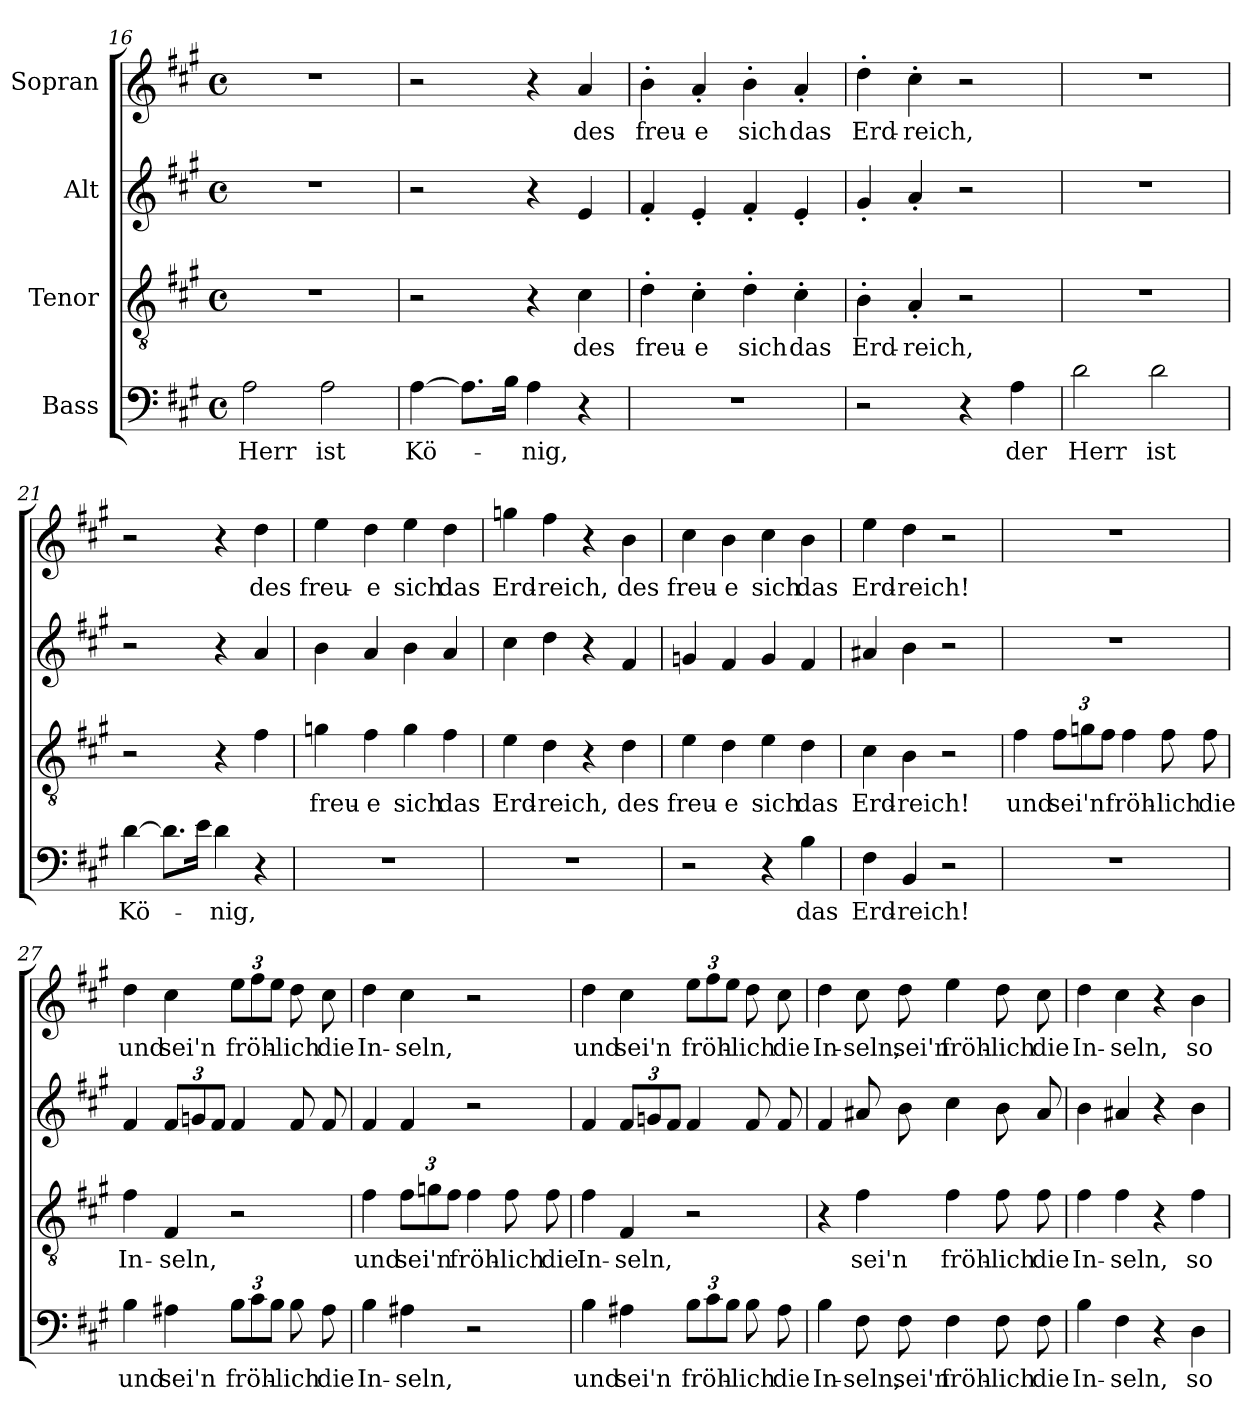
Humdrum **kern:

**kern	**text	**kern	**text	**kern	**kern	**text
*part4	*part4	*part3	*part3	*part2	*part1	*part1
*staff4	*staff4	*staff3	*staff3	*staff2	*staff1	*staff1
*I"Bass	*	*I"Tenor	*	*I"Alt	*I"Sopran	*
*clefF4	*	*clefGv2	*	*clefG2	*clefG2	*
*k[f#c#g#]	*	*k[f#c#g#]	*	*k[f#c#g#]	*k[f#c#g#]	*
*A:	*	*A:	*	*A:	*A:	*
*M4/4	*	*M4/4	*	*M4/4	*M4/4	*
*met(c)	*	*met(c)	*	*met(c)	*met(c)	*
=16	=16	=16	=16	=16	=16	=16
2A\	Herr	1r	.	1r	1r	.
2A\	ist	.	.	.	.	.
=17	=17	=17	=17	=17	=17	=17
[4A\	Kö-	2r	.	2r	2r	.
8.A\L]	.	.	.	.	.	.
16B\Jk	.	.	.	.	.	.
4A\	-nig,	4r	.	4r	4r	.
4r	.	4c#\	des	4e/	4a/	des
=18	=18	=18	=18	=18	=18	=18
1r	.	4d'\	freu-	4f#'/	4b'\	freu-
.	.	4c#'\	-e	4e'/	4a'/	-e
.	.	4d'\	sich	4f#'/	4b'\	sich
.	.	4c#'\	das	4e'/	4a'/	das
=19	=19	=19	=19	=19	=19	=19
2r	.	4B'\	Erd-	4g#'/	4dd'\	Erd-
.	.	4A'/	-reich,	4a'/	4cc#'\	-reich,
4r	.	2r	.	2r	2r	.
4A\	der	.	.	.	.	.
=20	=20	=20	=20	=20	=20	=20
2d\	Herr	1r	.	1r	1r	.
2d\	ist	.	.	.	.	.
=21	=21	=21	=21	=21	=21	=21
[4d\	Kö-	2r	.	2r	2r	.
8.d\L]	.	.	.	.	.	.
16e\Jk	.	.	.	.	.	.
4d\	-nig,	4r	.	4r	4r	.
4r	.	4f#\	.	4a/	4dd\	des
!!LO:PB:g=z
=22	=22	=22	=22	=22	=22	=22
1r	.	4gn\	freu-	4b\	4ee\	freu-
.	.	4f#\	-e	4a/	4dd\	-e
.	.	4g\	sich	4b\	4ee\	sich
.	.	4f#\	das	4a/	4dd\	das
=23	=23	=23	=23	=23	=23	=23
1r	.	4e\	Erd-	4cc#\	4ggn\	Erd-
.	.	4d\	-reich,	4dd\	4ff#\	-reich,
.	.	4r	.	4r	4r	.
.	.	4d\	des	4f#/	4b\	des
=24	=24	=24	=24	=24	=24	=24
2r	.	4e\	freu-	4gn/	4cc#\	freu-
.	.	4d\	-e	4f#/	4b\	-e
4r	.	4e\	sich	4g/	4cc#\	sich
4B\	das	4d\	das	4f#/	4b\	das
=25	=25	=25	=25	=25	=25	=25
4F#\	Erd-	4c#\	Erd-	4a#X/	4ee\	Erd-
4BB/	-reich!	4B\	-reich!	4b\	4dd\	-reich!
2r	.	2r	.	2r	2r	.
=26	=26	=26	=26	=26	=26	=26
1r	.	4f#\	und	1r	1r	.
*	*	*Xbrackettup	*	*	*	*
.	.	12f#\L	sei'n	.	.	.
.	.	12gn\	.	.	.	.
.	.	12f#\J	.	.	.	.
.	.	4f#\	fröh-	.	.	.
.	.	8f#\	-lich	.	.	.
.	.	8f#\	die	.	.	.
!!LO:LB:g=z
=27	=27	=27	=27	=27	=27	=27
4B\	und	4f#\	In-	4f#/	4dd\	und
*	*	*	*	*Xbrackettup	*	*
4A#X\	sei'n	4F#/	-seln,	12f#/L	4cc#\	sei'n
.	.	.	.	12gn/	.	.
.	.	.	.	12f#/J	.	.
*Xbrackettup	*	*	*	*	*Xbrackettup	*
12B\L	fröh-	2r	.	4f#/	12ee\L	fröh-
12c#\	.	.	.	.	12ff#\	.
12B\J	.	.	.	.	12ee\J	.
8B\	-lich	.	.	8f#/	8dd\	-lich
8A#\	die	.	.	8f#/	8cc#\	die
=28	=28	=28	=28	=28	=28	=28
4B\	In-	4f#\	und	4f#/	4dd\	In-
4A#X\	-seln,	12f#\L	sei'n	4f#/	4cc#\	-seln,
.	.	12gn\	.	.	.	.
.	.	12f#\J	.	.	.	.
2r	.	4f#\	fröh-	2r	2r	.
.	.	8f#\	-lich	.	.	.
.	.	8f#\	die	.	.	.
=29	=29	=29	=29	=29	=29	=29
4B\	und	4f#\	In-	4f#/	4dd\	und
4A#X\	sei'n	4F#/	-seln,	12f#/L	4cc#\	sei'n
.	.	.	.	12gn/	.	.
.	.	.	.	12f#/J	.	.
12B\L	fröh-	2r	.	4f#/	12ee\L	fröh-
12c#\	.	.	.	.	12ff#\	.
12B\J	.	.	.	.	12ee\J	.
8B\	-lich	.	.	8f#/	8dd\	-lich
8A#\	die	.	.	8f#/	8cc#\	die
!!LO:LB:g=z
=30	=30	=30	=30	=30	=30	=30
4B\	In-	4r	.	4f#/	4dd\	In-
8F#\	-seln,	4f#\	sei'n	8a#X/	8cc#\	-seln,
8F#\	sei'n	.	.	8b\	8dd\	sei'n
4F#\	fröh-	4f#\	fröh-	4cc#\	4ee\	fröh-
8F#\	-lich	8f#\	-lich	8b\	8dd\	-lich
8F#\	die	8f#\	die	8a#/	8cc#\	die
=31	=31	=31	=31	=31	=31	=31
4B\	In-	4f#\	In-	4b\	4dd\	In-
4F#\	-seln,	4f#\	-seln,	4a#X/	4cc#\	-seln,
4r	.	4r	.	4r	4r	.
4D\	so	4f#\	so	4b\	4b\	so
=	=	=	=	=	=	=
*-	*-	*-	*-	*-	*-	*-
